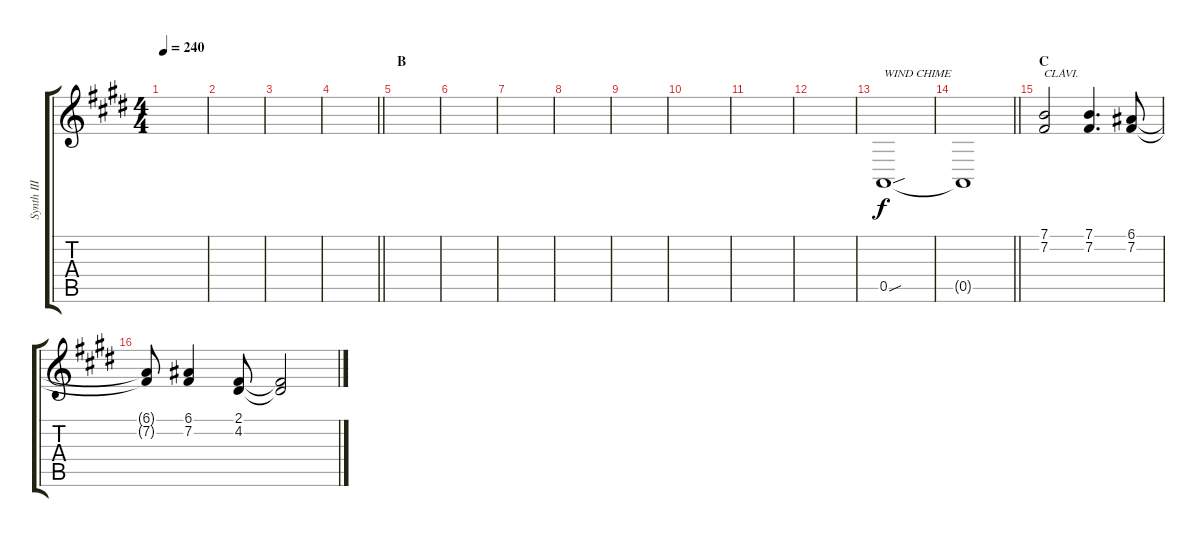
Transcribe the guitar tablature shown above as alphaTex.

\track ("Synth III (Kotobuki Tsumugi)" "Synth III ") {instrument clavinet}
\staff {score tabs}
\tuning (E4 B3 G3 D3 A2 E2) {hide}
\ts (4 4)
\tempo 240
\clef g2
\ks e
|
|
|
\barLineRight lightlight
|
\section ("" "B")
|
|
|
|
|
|
|
|
0.5{sou}.1{txt "WIND CHIME"} |
\barLineRight lightlight
0.5{t}.1 |
\section ("" "C")
(7.1 7.2).2{txt "CLAVI."} (7.1 7.2).4{d} (6.1 7.2).8 |
(6.1{t} 7.2{t}).8 (6.1 7.2).4 (2.1 4.2).8 (2.1{t} 4.2{t}).2
